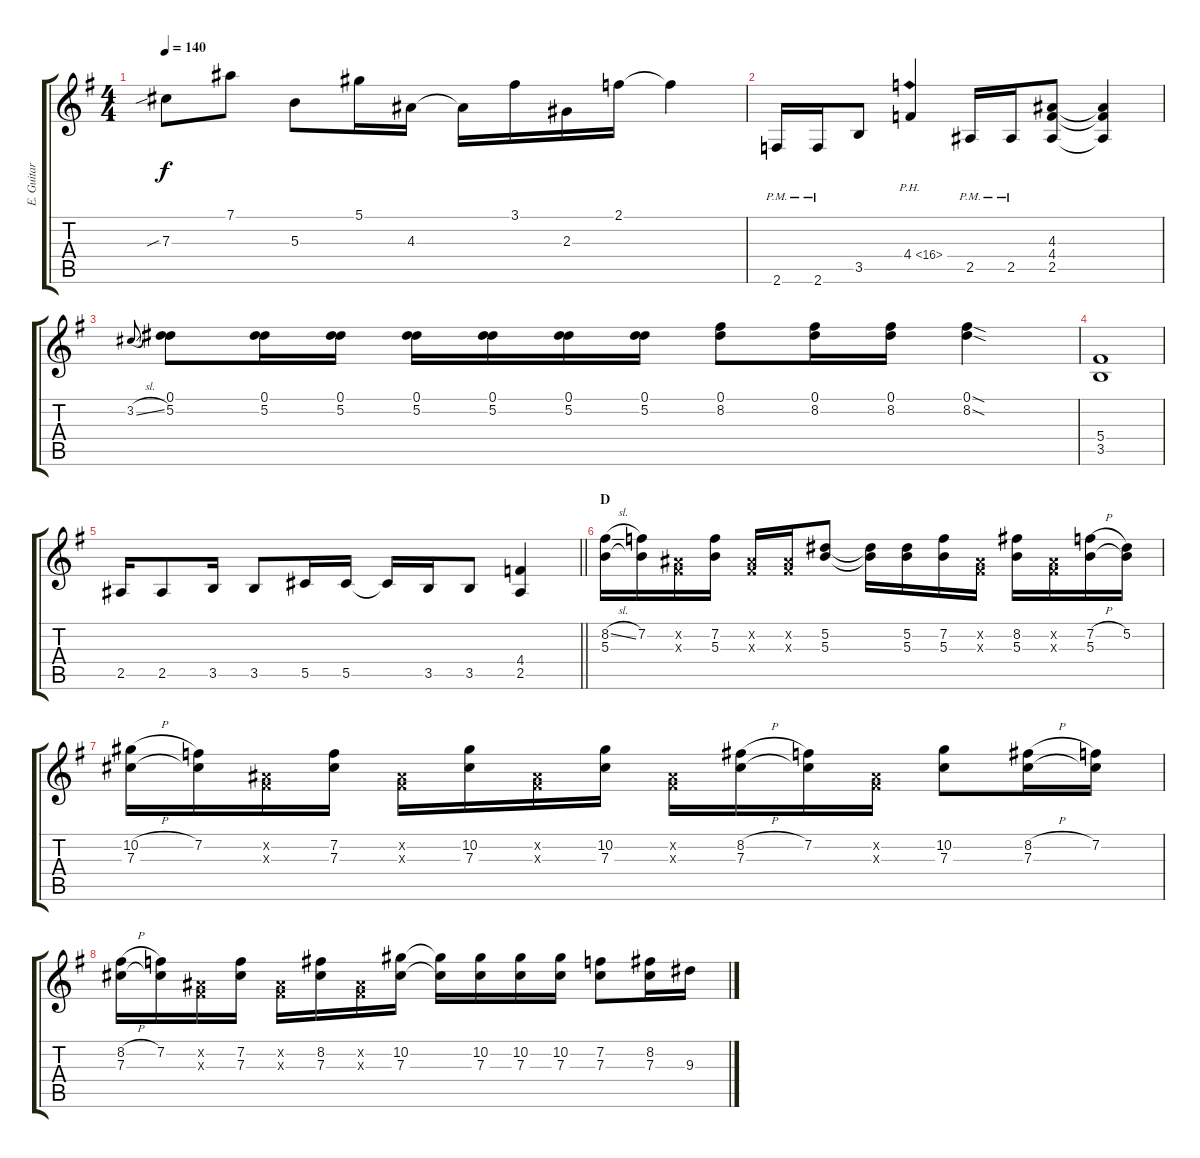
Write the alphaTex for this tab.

\track ("E. Guitar I" "E. Guitar ") {instrument overdrivenguitar}
\staff {score tabs}
\tuning (Eb4 Bb3 Gb3 Db3 Ab2 Eb2) {hide}
\ts (4 4)
\tempo 140
\clef g2
\ks g
7.3{sib}.8{dy f} 7.1.8 5.3.8 5.1.16 4.3.16 4.3{t}.16 3.1.16 2.3.16 2.1.16 2.1{t}.4 |
2.6{pm}.16 2.6{pm}.16 3.5.8 4.4{ph 12}.4 2.5{pm}.16 2.5{pm}.16 (4.3 4.4 2.5).8 (4.3{t} 4.4{t} 2.5{t}).4 |
3.2{sl}.8{gr onbeat} (0.1 5.2).8 (0.1 5.2).16 (0.1 5.2).16 (0.1 5.2).16 (0.1 5.2).16 (0.1 5.2).16 (0.1 5.2).16 (0.1 8.2).8 (0.1 8.2).16 (0.1 8.2).16 (0.1{sod} 8.2{sod}).4 |
(5.4 3.5).1 |
\barLineRight lightlight
2.5.16 2.5.8 3.5.16 3.5.8 5.5.16 5.5.16 5.5{t}.16 3.5.16 3.5.8 (4.4 2.5).4 |
\section ("" "D")
(8.2{sl} 5.3).16 (7.2 5.3{t}).16 (0.2{x} 0.3{x}).16 (7.2 5.3).16 (0.2{x} 0.3{x}).16 (0.2{x} 0.3{x}).16 (5.2 5.3).8 (5.2{t} 5.3{t}).16 (5.2 5.3).16 (7.2 5.3).16 (0.2{x} 0.3{x}).16 (8.2 5.3).16 (0.2{x} 0.3{x}).16 (7.2{h} 5.3).16 (5.2 5.3{t}).16 |
(10.2{h} 7.3).16 (7.2 7.3{t}).16 (0.2{x} 0.3{x}).16 (7.2 7.3).16 (0.2{x} 0.3{x}).16 (10.2 7.3).16 (0.2{x} 0.3{x}).16 (10.2 7.3).16 (0.2{x} 0.3{x}).16 (8.2{h} 7.3).16 (7.2 7.3{t}).16 (0.2{x} 0.3{x}).16 (10.2 7.3).8 (8.2{h} 7.3).16 (7.2 7.3{t}).16 |
(8.2{h} 7.3).16 (7.2 7.3{t}).16 (0.2{x} 0.3{x}).16 (7.2 7.3).16 (0.2{x} 0.3{x}).16 (8.2 7.3).16 (0.2{x} 0.3{x}).16 (10.2 7.3).16 (10.2{t} 7.3{t}).16 (10.2 7.3).16 (10.2 7.3).16 (10.2 7.3).16 (7.2 7.3).8 (8.2 7.3).16 9.3.16
